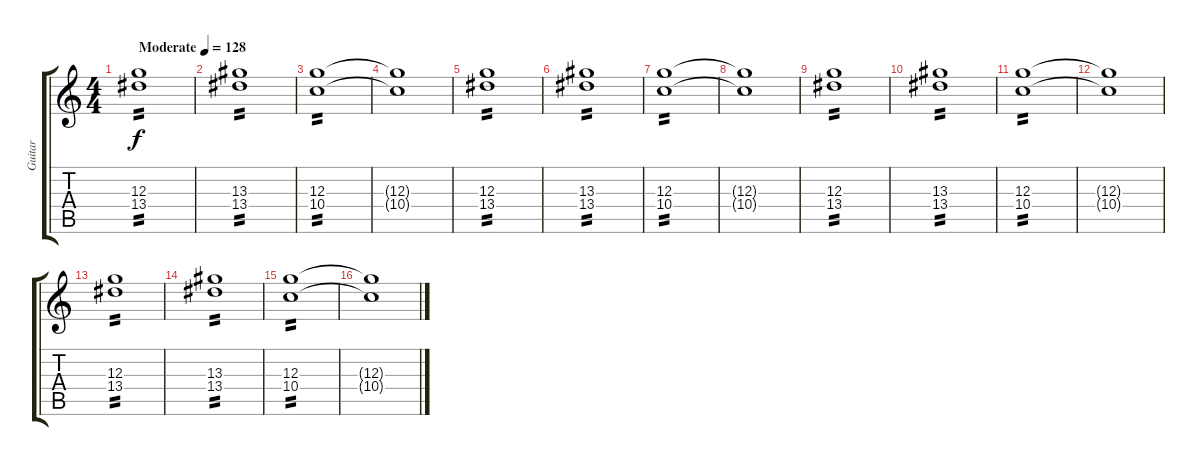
\track ("Guitar" "Guitar") {instrument distortionguitar}
\staff {score tabs}
\tuning (E4 B3 G3 D3 A2 E2) {hide}
\ts (4 4)
\tempo (128 "Moderate")
\clef g2
\ks c
(12.3 13.4).1{tp 2 dy f instrument distortionguitar} |
(13.3 13.4).1{tp 2} |
(12.3 10.4).1{tp 2} |
(12.3{t} 10.4{t}).1 |
(12.3 13.4).1{tp 2} |
(13.3 13.4).1{tp 2} |
(12.3 10.4).1{tp 2} |
(12.3{t} 10.4{t}).1 |
(12.3 13.4).1{tp 2} |
(13.3 13.4).1{tp 2} |
(12.3 10.4).1{tp 2} |
(12.3{t} 10.4{t}).1 |
(12.3 13.4).1{tp 2} |
(13.3 13.4).1{tp 2} |
(12.3 10.4).1{tp 2} |
(12.3{t} 10.4{t}).1
